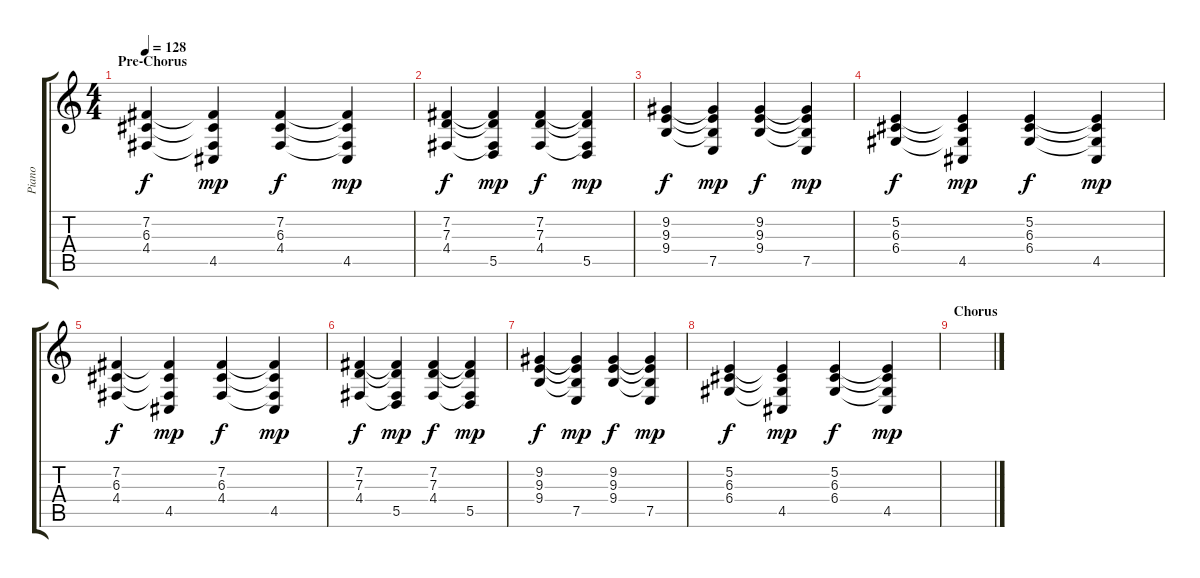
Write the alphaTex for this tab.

\track ("Piano" "Piano") {instrument brightacousticpiano}
\staff {score tabs}
\tuning (E4 B3 G3 D3 A2 E2) {hide}
\ts (4 4)
\section ("" "Pre-Chorus")
\tempo 128
\clef g2
\ks c
(7.2 6.3 4.4).4{dy f} (7.2{t} 6.3{t} 4.4{t} 4.5).4{dy mp} (7.2 6.3 4.4).4{dy f} (7.2{t} 6.3{t} 4.4{t} 4.5).4{dy mp} |
(7.2 7.3 4.4).4{dy f} (7.2{t} 7.3{t} 4.4{t} 5.5).4{dy mp} (7.2 7.3 4.4).4{dy f} (7.2{t} 7.3{t} 4.4{t} 5.5).4{dy mp} |
(9.2 9.3 9.4).4{dy f} (9.2{t} 9.3{t} 9.4{t} 7.5).4{dy mp} (9.2 9.3 9.4).4{dy f} (9.2{t} 9.3{t} 9.4{t} 7.5).4{dy mp} |
(5.2 6.3 6.4).4{dy f} (5.2{t} 6.3{t} 6.4{t} 4.5).4{dy mp} (5.2 6.3 6.4).4{dy f} (5.2{t} 6.3{t} 6.4{t} 4.5).4{dy mp} |
(7.2 6.3 4.4).4{dy f} (7.2{t} 6.3{t} 4.4{t} 4.5).4{dy mp} (7.2 6.3 4.4).4{dy f} (7.2{t} 6.3{t} 4.4{t} 4.5).4{dy mp} |
(7.2 7.3 4.4).4{dy f} (7.2{t} 7.3{t} 4.4{t} 5.5).4{dy mp} (7.2 7.3 4.4).4{dy f} (7.2{t} 7.3{t} 4.4{t} 5.5).4{dy mp} |
(9.2 9.3 9.4).4{dy f} (9.2{t} 9.3{t} 9.4{t} 7.5).4{dy mp} (9.2 9.3 9.4).4{dy f} (9.2{t} 9.3{t} 9.4{t} 7.5).4{dy mp} |
(5.2 6.3 6.4).4{dy f} (5.2{t} 6.3{t} 6.4{t} 4.5).4{dy mp} (5.2 6.3 6.4).4{dy f} (5.2{t} 6.3{t} 6.4{t} 4.5).4{dy mp} |
\section ("" "Chorus")
